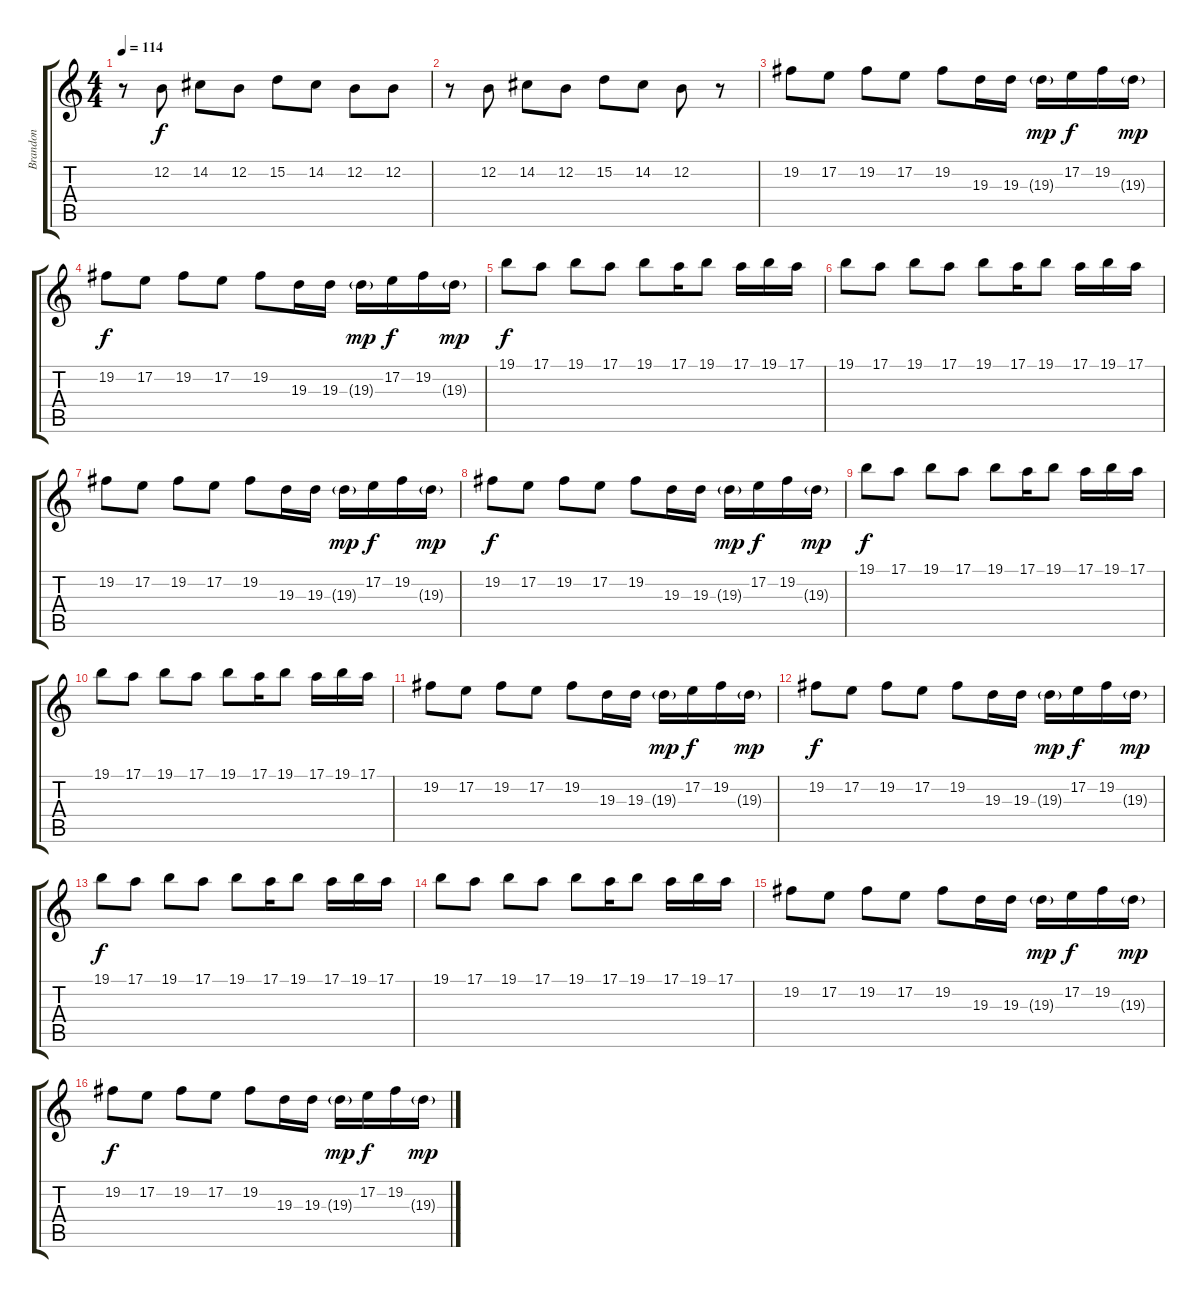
\track ("Brandon" "Brandon") {instrument acousticgrandpiano}
\staff {score tabs}
\tuning (E4 B3 G3 D3 A2 E2) {hide}
\ts (4 4)
\tempo 114
\clef g2
\ks c
r.8{dy f} 12.2.8 14.2.8 12.2.8 15.2.8 14.2.8 12.2.8 12.2.8 |
r.8 12.2.8 14.2.8 12.2.8 15.2.8 14.2.8 12.2.8 r.8 |
19.2.8{instrument pad1newage} 17.2.8 19.2.8 17.2.8 19.2.8 19.3.16 19.3.16 19.3{g}.16{dy mp} 17.2.16{dy f} 19.2.16 19.3{g}.16{dy mp} |
19.2.8{dy f} 17.2.8 19.2.8 17.2.8 19.2.8 19.3.16 19.3.16 19.3{g}.16{dy mp} 17.2.16{dy f} 19.2.16 19.3{g}.16{dy mp} |
19.1.8{dy f} 17.1.8 19.1.8 17.1.8 19.1.8 17.1.16 19.1.8 17.1.16 19.1.16 17.1.16 |
19.1.8 17.1.8 19.1.8 17.1.8 19.1.8 17.1.16 19.1.8 17.1.16 19.1.16 17.1.16 |
19.2.8 17.2.8 19.2.8 17.2.8 19.2.8 19.3.16 19.3.16 19.3{g}.16{dy mp} 17.2.16{dy f} 19.2.16 19.3{g}.16{dy mp} |
19.2.8{dy f} 17.2.8 19.2.8 17.2.8 19.2.8 19.3.16 19.3.16 19.3{g}.16{dy mp} 17.2.16{dy f} 19.2.16 19.3{g}.16{dy mp} |
19.1.8{dy f} 17.1.8 19.1.8 17.1.8 19.1.8 17.1.16 19.1.8 17.1.16 19.1.16 17.1.16 |
19.1.8 17.1.8 19.1.8 17.1.8 19.1.8 17.1.16 19.1.8 17.1.16 19.1.16 17.1.16 |
19.2.8 17.2.8 19.2.8 17.2.8 19.2.8 19.3.16 19.3.16 19.3{g}.16{dy mp} 17.2.16{dy f} 19.2.16 19.3{g}.16{dy mp} |
19.2.8{dy f} 17.2.8 19.2.8 17.2.8 19.2.8 19.3.16 19.3.16 19.3{g}.16{dy mp} 17.2.16{dy f} 19.2.16 19.3{g}.16{dy mp} |
19.1.8{dy f} 17.1.8 19.1.8 17.1.8 19.1.8 17.1.16 19.1.8 17.1.16 19.1.16 17.1.16 |
19.1.8 17.1.8 19.1.8 17.1.8 19.1.8 17.1.16 19.1.8 17.1.16 19.1.16 17.1.16 |
19.2.8 17.2.8 19.2.8 17.2.8 19.2.8 19.3.16 19.3.16 19.3{g}.16{dy mp} 17.2.16{dy f} 19.2.16 19.3{g}.16{dy mp} |
19.2.8{dy f} 17.2.8 19.2.8 17.2.8 19.2.8 19.3.16 19.3.16 19.3{g}.16{dy mp} 17.2.16{dy f} 19.2.16 19.3{g}.16{dy mp}
